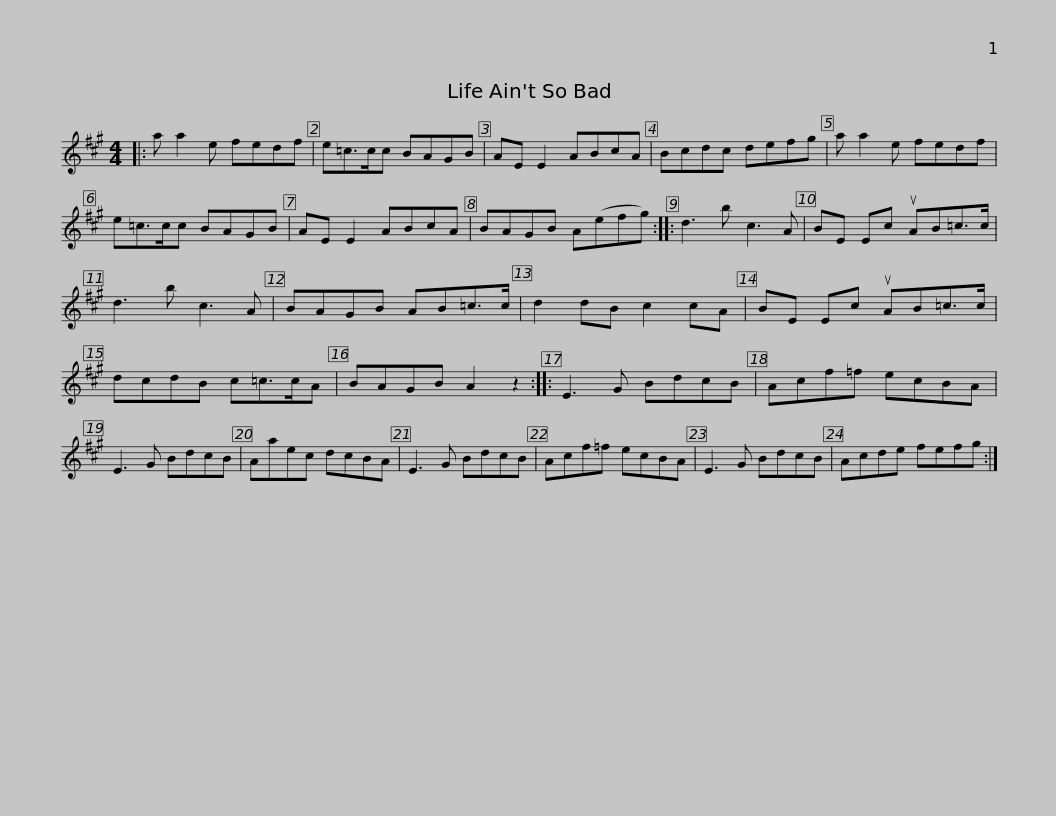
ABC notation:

X:1
L:1/8
M:4/4
I:linebreak $
K:A
V:1 treble
V:1
|: a a2 e fedf | e=c>cc BAGB | AE E2 ABcA | Bcdc defg | a a2 e fedf |$ %5
 e=c>cc BAGB | AE E2 ABcA | BAGB A(efg) :: d3 b c3 A | BE Ec uAB=c>c |$ %10
 d3 b c3 A | BAGB AB=c>c | d2 dB c2 cA | BE Ec uAB=c>c | dcdB c=c>cA |$ %15
 BAGB A2 z2 :: E3 G BdcB | Acf=f ecBA | E3 G BdcB | Aaec dcBA | %20
 E3 G BdcB |$ Acf=f ecBA | E3 G BdcB | Acde fefg :| %24
